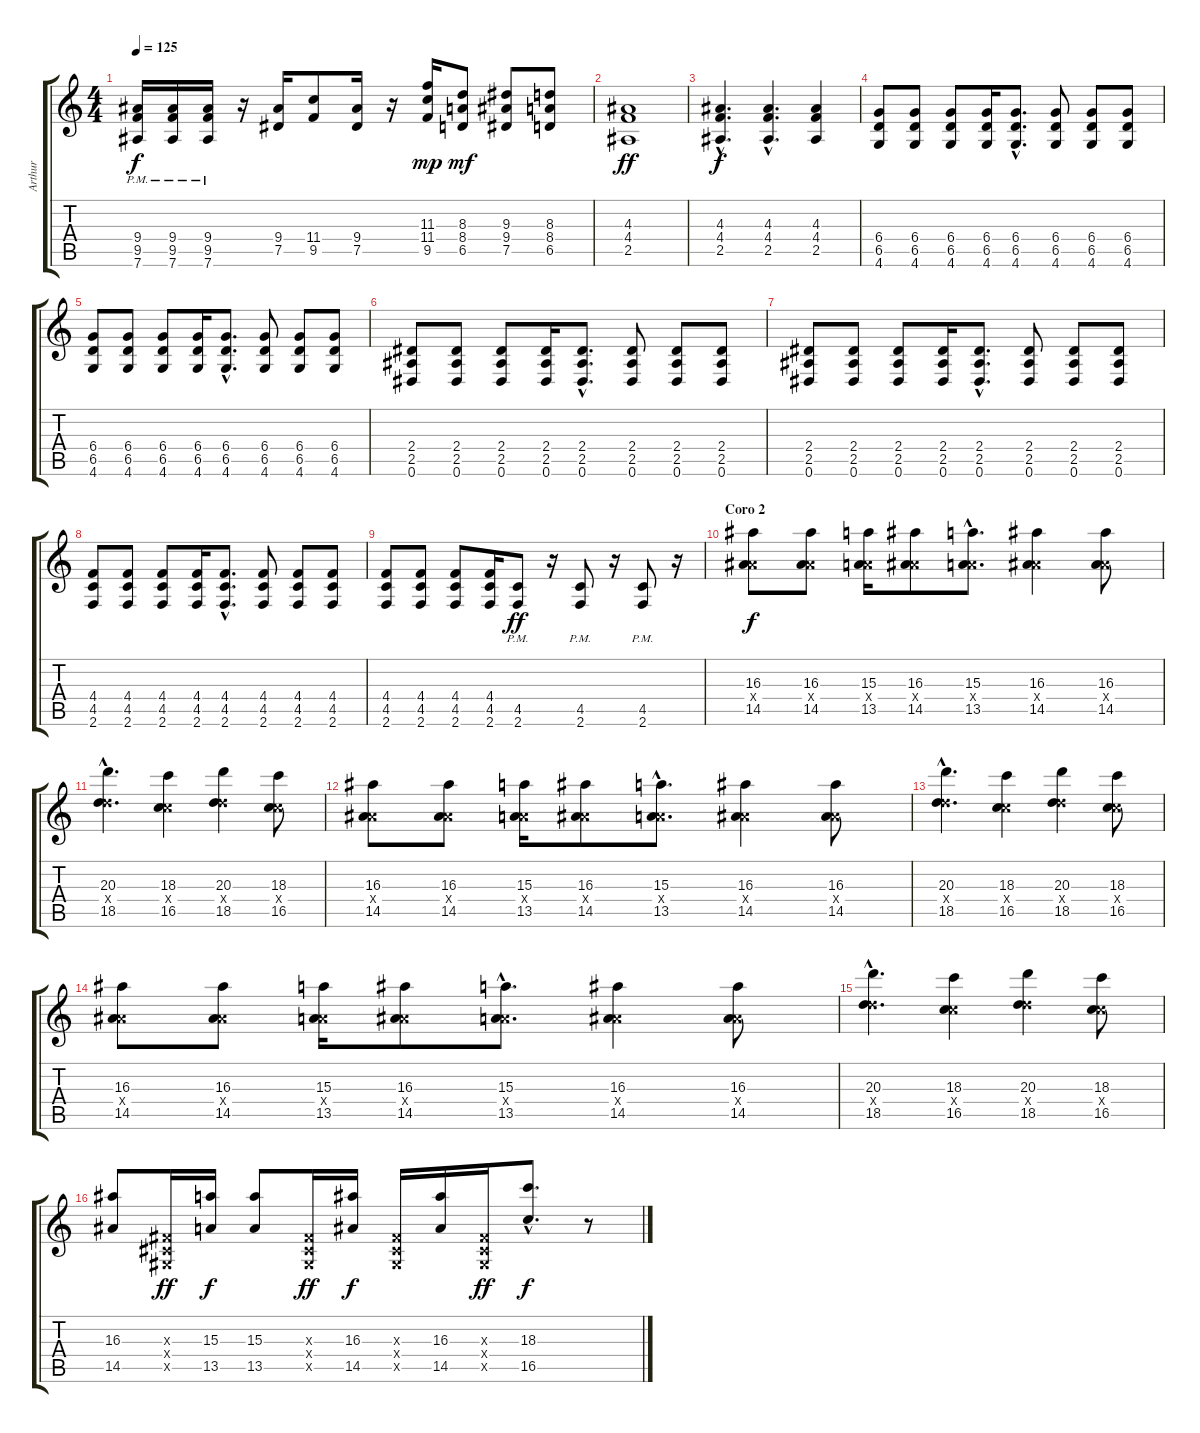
\track ("Arthur" "Arthur") {instrument distortionguitar}
\staff {score tabs}
\tuning (Eb4 Bb3 Gb3 Db3 Ab2 Eb2) {hide}
\ts (4 4)
\tempo 125
\clef g2
\ks c
(9.4{pm} 9.5{pm} 7.6{pm}).16{dy f} (9.4{pm} 9.5{pm} 7.6{pm}).16 (9.4{pm} 9.5{pm} 7.6{pm}).16 r.16 (9.4 7.5).16 (11.4 9.5).8 (9.4 7.5).16 r.16 (11.3 11.4 9.5).16{dy mp} (8.3 8.4 6.5).8{dy mf} (9.3 9.4 7.5).8 (8.3 8.4 6.5).8 |
(4.3 4.4 2.5).1{dy ff} |
(4.3{hac} 4.4{hac} 2.5{hac}).4{d dy f} (4.3{hac} 4.4{hac} 2.5{hac}).4{d} (4.3 4.4 2.5).4 |
(6.4 6.5 4.6).8 (6.4 6.5 4.6).8 (6.4 6.5 4.6).8 (6.4 6.5 4.6).16 (6.4{hac} 6.5{hac} 4.6{hac}).8{d} (6.4 6.5 4.6).8 (6.4 6.5 4.6).8 (6.4 6.5 4.6).8 |
(6.4 6.5 4.6).8 (6.4 6.5 4.6).8 (6.4 6.5 4.6).8 (6.4 6.5 4.6).16 (6.4{hac} 6.5{hac} 4.6{hac}).8{d} (6.4 6.5 4.6).8 (6.4 6.5 4.6).8 (6.4 6.5 4.6).8 |
(2.4 2.5 0.6).8 (2.4 2.5 0.6).8 (2.4 2.5 0.6).8 (2.4 2.5 0.6).16 (2.4{hac} 2.5{hac} 0.6{hac}).8{d} (2.4 2.5 0.6).8 (2.4 2.5 0.6).8 (2.4 2.5 0.6).8 |
(2.4 2.5 0.6).8 (2.4 2.5 0.6).8 (2.4 2.5 0.6).8 (2.4 2.5 0.6).16 (2.4{hac} 2.5{hac} 0.6{hac}).8{d} (2.4 2.5 0.6).8 (2.4 2.5 0.6).8 (2.4 2.5 0.6).8 |
(4.4 4.5 2.6).8 (4.4 4.5 2.6).8 (4.4 4.5 2.6).8 (4.4 4.5 2.6).16 (4.4{hac} 4.5{hac} 2.6{hac}).8{d} (4.4 4.5 2.6).8 (4.4 4.5 2.6).8 (4.4 4.5 2.6).8 |
(4.4 4.5 2.6).8 (4.4 4.5 2.6).8 (4.4 4.5 2.6).8 (4.4 4.5 2.6).16 (4.5{pm} 2.6{pm}).8{dy ff} r.16 (4.5{pm} 2.6{pm}).8 r.16 (4.5{pm} 2.6{pm}).8 r.16 |
\section ("" "Coro 2")
(16.3 9.4{x} 14.5).8{dy f volume 11 balance 8} (16.3 9.4{x} 14.5).8 (15.3 8.4{x} 13.5).16 (16.3 9.4{x} 14.5).8 (15.3{hac} 8.4{hac x} 13.5{hac}).8{d} (16.3 9.4{x} 14.5).4 (16.3 9.4{x} 14.5).8 |
(20.3{hac} 13.4{hac x} 18.5{hac}).4{d} (18.3 11.4{x} 16.5).4 (20.3 13.4{x} 18.5).4 (18.3 11.4{x} 16.5).8 |
(16.3 9.4{x} 14.5).8 (16.3 9.4{x} 14.5).8 (15.3 8.4{x} 13.5).16 (16.3 9.4{x} 14.5).8 (15.3{hac} 8.4{hac x} 13.5{hac}).8{d} (16.3 9.4{x} 14.5).4 (16.3 9.4{x} 14.5).8 |
(20.3{hac} 13.4{hac x} 18.5{hac}).4{d} (18.3 11.4{x} 16.5).4 (20.3 13.4{x} 18.5).4 (18.3 11.4{x} 16.5).8 |
(16.3 9.4{x} 14.5).8 (16.3 9.4{x} 14.5).8 (15.3 8.4{x} 13.5).16 (16.3 9.4{x} 14.5).8 (15.3{hac} 8.4{hac x} 13.5{hac}).8{d} (16.3 9.4{x} 14.5).4 (16.3 9.4{x} 14.5).8 |
(20.3{hac} 13.4{hac x} 18.5{hac}).4{d} (18.3 11.4{x} 16.5).4 (20.3 13.4{x} 18.5).4 (18.3 11.4{x} 16.5).8 |
(16.3 14.5).8 (0.3{x} 0.4{x} 0.5{x}).16{dy ff} (15.3 13.5).16{dy f} (15.3 13.5).8 (0.3{x} 0.4{x} 0.5{x}).16{dy ff} (16.3 14.5).16{dy f} (0.3{x} 0.4{x} 0.5{x}).16 (16.3 14.5).16 (0.3{x} 0.4{x} 0.5{x}).16{dy ff} (18.3{hac} 16.5{hac}).8{d dy f} r.8
